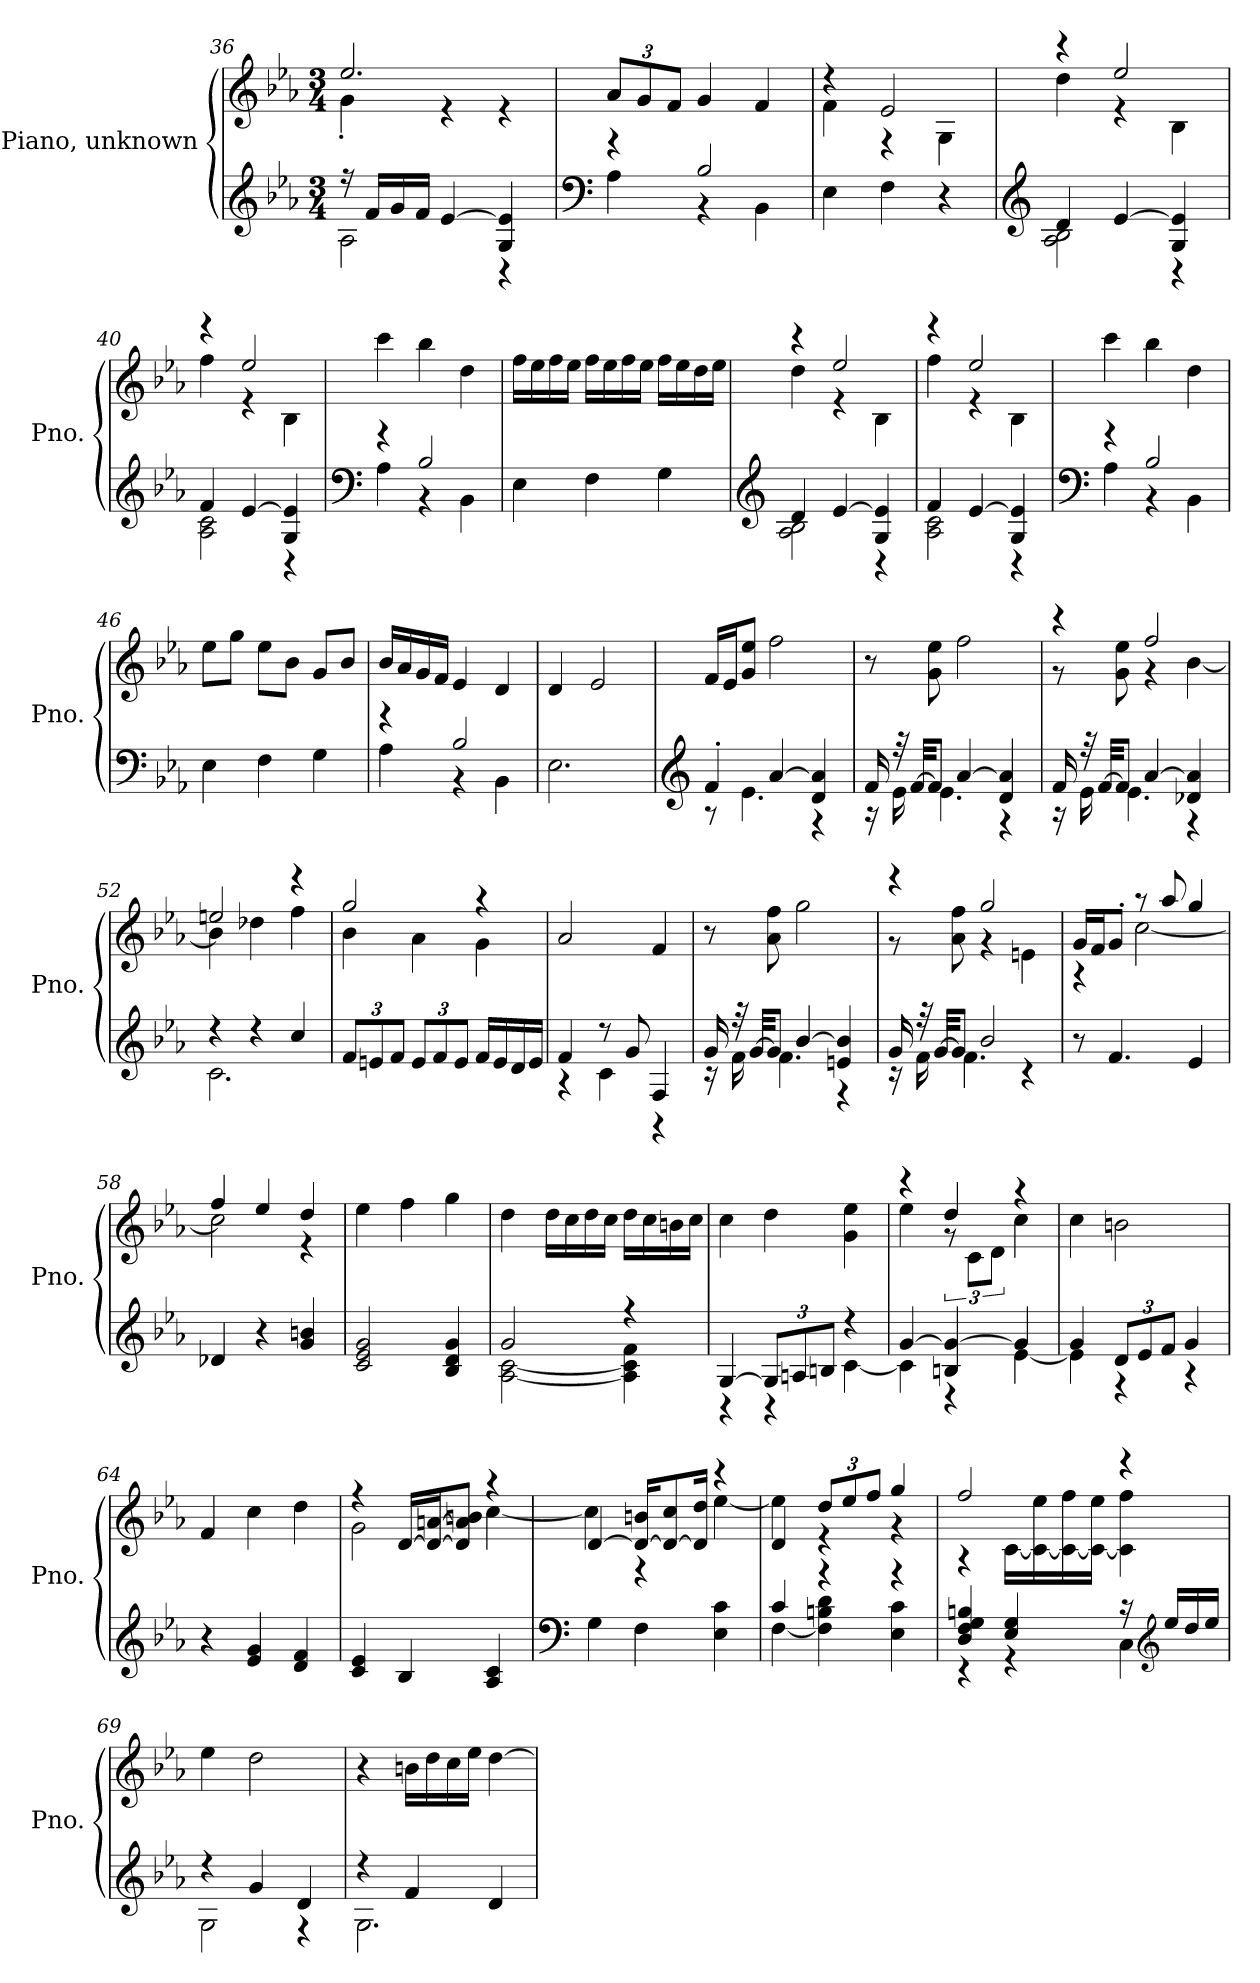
**kern	**kern
*part1	*part1
*staff2	*staff1
*I"Piano, unknown	*
*I'Pno.	*
*clefG2	*clefG2
*k[b-e-a-]	*k[b-e-a-]
*M3/4	*M3/4
=36	=36
*^	*^
16r	2A-\	2.ee-/	4g'\
16f/LL	.	.	.
16g/	.	.	.
16f/JJ	.	.	.
[4e-/	.	.	4r
4G/ 4e-/]	4r	.	4r
*	*	*v	*v
=37	=37	=37
*clefF4	*	*
*	*	*Xbrackettup
4r	4A-\	12a-/L
.	.	12g/
.	.	12f/J
2B-/	4r	4g/
.	4BB-\	4f/
*v	*v	*
=38	=38
*	*^
4E-\	4r	4f\
4F\	2e-/	4r
4r	.	4G\
!!LO:LB:g=z	!!
=39	=39	=39
*clefG2	*	*
*^	*	*
4d/	2A-\ 2B-\	4r	4dd\
[4e-/	.	2ee-/	4r
4G/ 4e-/]	4r	.	4B-\
=40	=40	=40	=40
4f/	2A-\ 2c\	4r	4ff\
[4e-/	.	2ee-/	4r
4G/ 4e-/]	4r	.	4B-\
*	*	*v	*v
=41	=41	=41
*clefF4	*	*
4r	4A-\	4ccc\
2B-/	4r	4bb-\
.	4BB-\	4dd\
*v	*v	*
=42	=42
4E-\	16ff\LL
.	16ee-\
.	16ff\
.	16ee-\JJ
4F\	16ff\LL
.	16ee-\
.	16ff\
.	16ee-\JJ
4G\	16ff\LL
.	16ee-\
.	16dd\
.	16ee-\JJ
=43	=43
*clefG2	*
*^	*^
4d/	2A-\ 2B-\	4r	4dd\
[4e-/	.	2ee-/	4r
4G/ 4e-/]	4r	.	4B-\
=44	=44	=44	=44
4f/	2A-\ 2c\	4r	4ff\
[4e-/	.	2ee-/	4r
4G/ 4e-/]	4r	.	4B-\
*	*	*v	*v
!!LO:LB:g=z
=45	=45	=45
*clefF4	*	*
4r	4A-\	4ccc\
2B-/	4r	4bb-\
.	4BB-\	4dd\
*v	*v	*
=46	=46
4E-\	8ee-\L
.	8gg\J
4F\	8ee-\L
.	8b-\J
4G\	8g/L
.	8b-/J
=47	=47
*^	*
4r	4A-\	16b-/LL
.	.	16a-/
.	.	16g/
.	.	16f/JJ
2B-/	4r	4e-/
.	4BB-\	4d/
*v	*v	*
=48	=48
2.E-\	4d/
.	2e-/
=49	=49
*clefG2	*
*^	*
4f'/	8r	16f/LL
.	.	16e-/J
.	4.e-\	8g/ 8ee-/J
[4a-/	.	2ff\
4d/ 4a-/]	4r	.
=50	=50	=50
16f/	16r	8r
32r	16e-\	.
[32f/KKL	.	.
8f/J]	4.e-\	8g\ 8ee-\
[4a-/	.	2ff\
4d/ 4a-/]	4r	.
!!LO:LB:g=z
=51	=51	=51
*	*	*^
16f/	16r	4r	8r
32r	16e-\	.	.
[32f/KKL	.	.	.
8f/J]	4.e-\	.	8g\ 8ee-\
[4a-/	.	2ff/	4r
4d-X/ 4a-/]	4r	.	[4b-\
=52	=52	=52	=52
4r	2.c\	2een/	4b-\]
4r	.	.	4dd-X\
4cc/	.	4r	4ff\
*v	*v	*	*
=53	=53	=53
*Xbrackettup	*	*
12f/L	2gg/	4b-\
12en/	.	.
12f/J	.	.
12e/L	.	4a-\
12f/	.	.
12e/J	.	.
16f/LL	4r	4g\
16e/	.	.
16d/	.	.
16e/JJ	.	.
*	*v	*v
=54	=54
*^	*
4f/	4r	2a-/
8r	4c\	.
8g/	.	.
4F/	4r	4f/
=55	=55	=55
16g/	16r	8r
32r	16f\	.
[32g/KKL	.	.
8g/J]	4.f\	8a-\ 8ff\
[4b-/	.	2gg\
4en/ 4b-/]	4r	.
!!LO:LB:g=z
=56	=56	=56
*	*	*^
16g/	16r	4r	8r
32r	16f\	.	.
[32g/KKL	.	.	.
8g/J]	4.f\	.	8a-\ 8ff\
2b-/	.	2gg/	4r
.	4r	.	4en\
*v	*v	*	*
=57	=57	=57
8r	16g/LL	4r
.	16f/J	.
4.f/	8g'/J	.
.	8r	[2cc\
.	8aa-/	.
4e-/	4gg/	.
=58	=58	=58
4d-X/	4ff/	2cc\]
4r	4ee-/	.
4g/ 4bn/	4dd/	4r
*	*v	*v
=59	=59
2c/ 2e-/ 2g/	4ee-\
.	4ff\
4B-/ 4d/ 4g/	4gg\
=60	=60
*^	*
2g/	[2A-\ [2c\	4dd\
.	.	16dd\LL
.	.	16cc\
.	.	16dd\
.	.	16cc\JJ
4r	4A-\] 4c\] 4f\	16dd\LL
.	.	16cc\
.	.	16bn\
.	.	16cc\JJ
=61	=61	=61
[4G/	4r	4cc\
12G/L]	4r	4dd\
12An/	.	.
12Bn/J	.	.
4r	[4c\	4g\ 4ee-\
!!LO:LB:g=z
=62	=62	=62
*	*	*^
[4g/	4c\]	4r	4ee-\
*	*	*	*brackettup
4Bn/ 4g/_	4r	4dd/	12r
.	.	.	12c\L
.	.	.	12d\J
4g/]	[4e-\	4r	4cc\
*	*	*v	*v
=63	=63	=63
4g/	4e-\]	4cc\
12d/L	4r	2bn\
12e-/	.	.
12f/J	.	.
4g/	4r	.
*v	*v	*
=64	=64
4r	4f/
4e-/ 4g/	4cc\
4d/ 4f/	4dd\
=65	=65
*	*^
4c/ 4e-/	4r	2g\
4B-/	[16d/LL	.
.	16d/_ [16an/J	.
.	8d/] 8a/] 8bn/J	.
4A-/ 4c/	4r	[4cc\
=66	=66	=66
*clefF4	*	*
4G\	[4d/	4cc\]
4F\	16d/_ 16bn/KL	4r
.	8d/_ 8cc/	.
.	16d/] 16dd/Jk	.
4E-\ 4c\	4r	[4ee-\
=67	=67	=67
*^	*	*
4c/	[4F\	4d/	4ee-\]
*	*	*Xbrackettup	*
4r	4F\] 4Bn\ 4d\	12dd/L	4r
.	.	12ee-/	.
.	.	12ff/J	.
4r	4E-\ 4c\	4gg/	4r
!!LO:PB:g=z	!!
=68	=68	=68	=68
4D/ 4F/ 4G/ 4Bn/	4r	2ff/	4r
4E-/ 4G/	4r	.	[16c\LL
.	.	.	16c\_ 16ee-\
.	.	.	16c\_ 16ff\
.	.	.	16c\_ 16ee-\JJ
16r	4C\	4r	4c\] 4ff\
*clefG2	*	*	*
16ee-/LL	.	.	.
16dd/	.	.	.
16ee-/JJ	.	.	.
*	*	*v	*v
=69	=69	=69
4r	2G\	4ee-\
4g/	.	2dd\
4d/	4r	.
=70	=70	=70
4r	2.G\	4r
4f/	.	16bn\LL
.	.	16dd\
.	.	16cc\
.	.	16ee-\JJ
4d/	.	[4dd\
*v	*v	*
=	=
*-	*-
